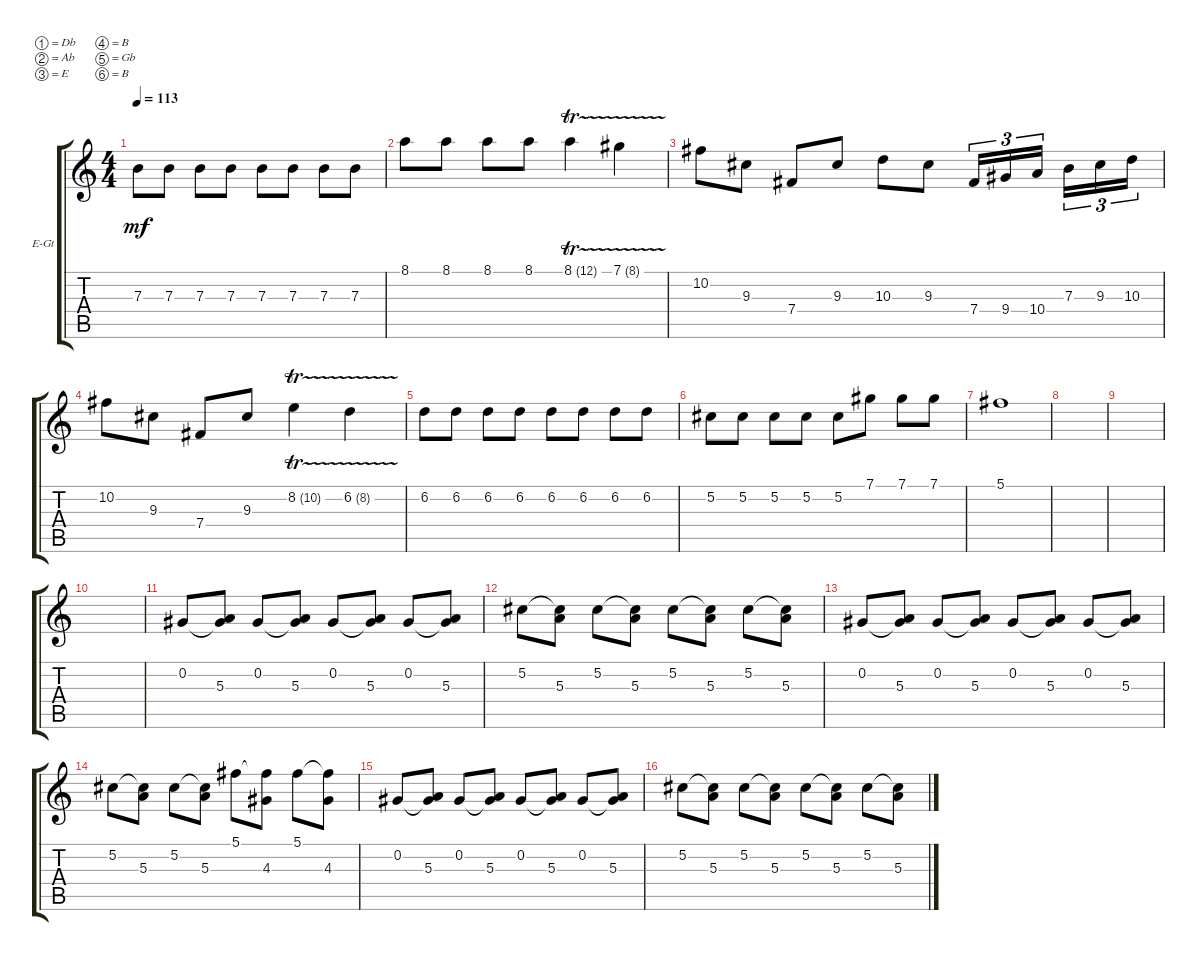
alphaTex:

\bracketExtendMode groupsimilarinstruments
\firstSystemTrackNameOrientation horizontal
\otherSystemsTrackNameOrientation horizontal
\track ("Solo Guitar" "E-Gt") {instrument distortionguitar}
\staff {score tabs}
\tuning (Db4 Ab3 E3 B2 Gb2 B1)
\ts (4 4)
\tempo 113
\clef g2
\ks c
7.3.8{dy mf} 7.3.8 7.3.8 7.3.8 7.3.8 7.3.8 7.3.8 7.3.8 |
8.1.8 8.1.8 8.1.8 8.1.8 8.1{tr (12 16)}.4 7.1{tr (8 16)}.4 |
10.2.8 9.3.8 7.4.8 9.3.8 10.3.8 9.3.8 7.4.16{tu (3 2)} 9.4.16{tu (3 2)} 10.4.16{tu (3 2)} 7.3.16{tu (3 2)} 9.3.16{tu (3 2)} 10.3.16{tu (3 2)} |
10.2.8 9.3.8 7.4.8 9.3.8 8.2{tr (10 16)}.4 6.2{tr (8 16)}.4 |
6.2.8 6.2.8 6.2.8 6.2.8 6.2.8 6.2.8 6.2.8 6.2.8 |
5.2.8 5.2.8 5.2.8 5.2.8 5.2.8 7.1.8 7.1.8 7.1.8 |
5.1.1 |
|
|
|
0.2.8 (5.3 0.2{t}).8 0.2.8 (5.3 0.2{t}).8 0.2.8 (5.3 0.2{t}).8 0.2.8 (5.3 0.2{t}).8 |
5.2.8 (5.3 5.2{t}).8 5.2.8 (5.3 5.2{t}).8 5.2.8 (5.3 5.2{t}).8 5.2.8 (5.3 5.2{t}).8 |
0.2.8 (5.3 0.2{t}).8 0.2.8 (5.3 0.2{t}).8 0.2.8 (5.3 0.2{t}).8 0.2.8 (5.3 0.2{t}).8 |
5.2.8 (5.3 5.2{t}).8 5.2.8 (5.3 5.2{t}).8 5.1.8 (4.3 5.1{t}).8 5.1.8 (4.3 5.1{t}).8 |
0.2.8 (5.3 0.2{t}).8 0.2.8 (5.3 0.2{t}).8 0.2.8 (5.3 0.2{t}).8 0.2.8 (5.3 0.2{t}).8 |
5.2.8 (5.3 5.2{t}).8 5.2.8 (5.3 5.2{t}).8 5.2.8 (5.3 5.2{t}).8 5.2.8 (5.3 5.2{t}).8
